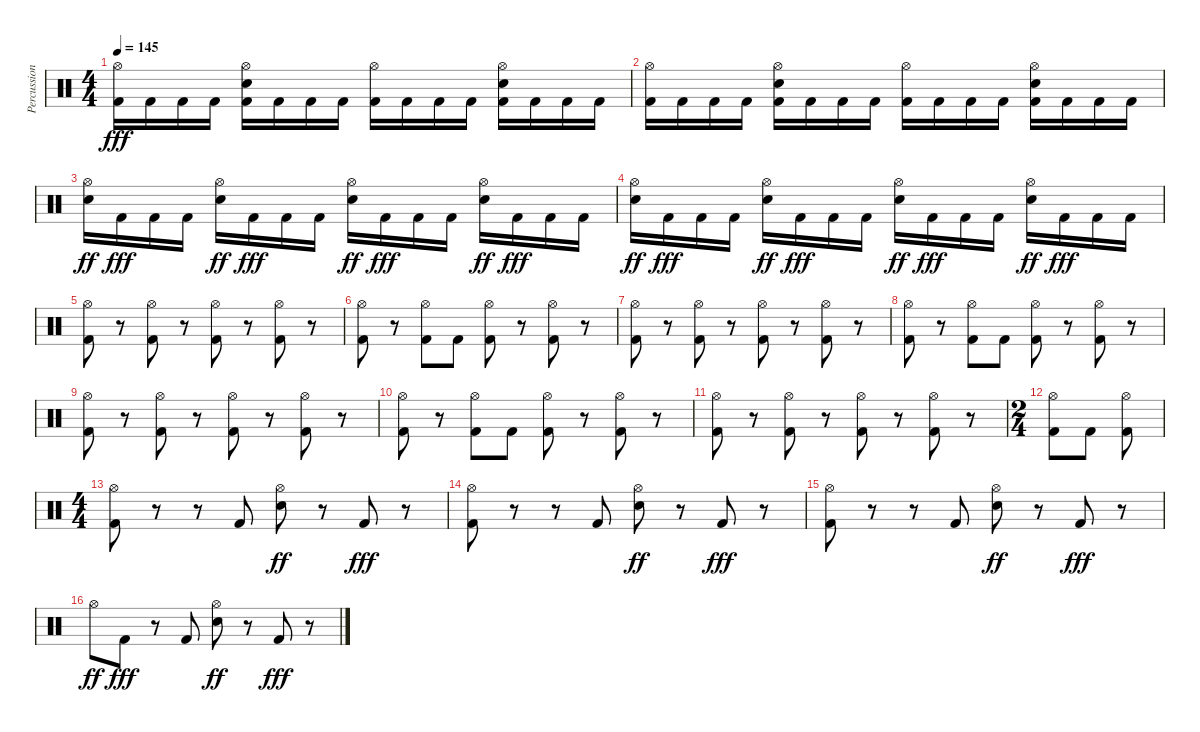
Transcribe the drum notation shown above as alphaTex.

\track ("Percussion" "Percussion") {instrument percussion}
\staff {score}
\articulation defaults
\ts (4 4)
\tempo 145
\clef neutral
\ks c
("Hi-Hat (open)" "Kick (hit) 2").16{dy fff} "Kick (hit) 2".16 "Kick (hit) 2".16 "Kick (hit) 2".16 ("Hi-Hat (open)" "Snare (hit) 2" "Kick (hit) 2").16 "Kick (hit) 2".16 "Kick (hit) 2".16 "Kick (hit) 2".16 ("Hi-Hat (open)" "Kick (hit) 2").16 "Kick (hit) 2".16 "Kick (hit) 2".16 "Kick (hit) 2".16 ("Hi-Hat (open)" "Snare (hit) 2" "Kick (hit) 2").16 "Kick (hit) 2".16 "Kick (hit) 2".16 "Kick (hit) 2".16 |
("Hi-Hat (open)" "Kick (hit) 2").16 "Kick (hit) 2".16 "Kick (hit) 2".16 "Kick (hit) 2".16 ("Hi-Hat (open)" "Snare (hit) 2" "Kick (hit) 2").16 "Kick (hit) 2".16 "Kick (hit) 2".16 "Kick (hit) 2".16 ("Hi-Hat (open)" "Kick (hit) 2").16 "Kick (hit) 2".16 "Kick (hit) 2".16 "Kick (hit) 2".16 ("Hi-Hat (open)" "Snare (hit) 2" "Kick (hit) 2").16 "Kick (hit) 2".16 "Kick (hit) 2".16 "Kick (hit) 2".16 |
("Hi-Hat (open)" "Snare (hit) 2").16{dy ff} "Kick (hit) 2".16{dy fff} "Kick (hit) 2".16 "Kick (hit) 2".16 ("Hi-Hat (open)" "Snare (hit) 2").16{dy ff} "Kick (hit) 2".16{dy fff} "Kick (hit) 2".16 "Kick (hit) 2".16 ("Hi-Hat (open)" "Snare (hit) 2").16{dy ff} "Kick (hit) 2".16{dy fff} "Kick (hit) 2".16 "Kick (hit) 2".16 ("Hi-Hat (open)" "Snare (hit) 2").16{dy ff} "Kick (hit) 2".16{dy fff} "Kick (hit) 2".16 "Kick (hit) 2".16 |
("Hi-Hat (open)" "Snare (hit) 2").16{dy ff} "Kick (hit) 2".16{dy fff} "Kick (hit) 2".16 "Kick (hit) 2".16 ("Hi-Hat (open)" "Snare (hit) 2").16{dy ff} "Kick (hit) 2".16{dy fff} "Kick (hit) 2".16 "Kick (hit) 2".16 ("Hi-Hat (open)" "Snare (hit) 2").16{dy ff} "Kick (hit) 2".16{dy fff} "Kick (hit) 2".16 "Kick (hit) 2".16 ("Hi-Hat (open)" "Snare (hit) 2").16{dy ff} "Kick (hit) 2".16{dy fff} "Kick (hit) 2".16 "Kick (hit) 2".16 |
("Hi-Hat (open)" "Kick (hit) 2").8 r.8 ("Hi-Hat (open)" "Kick (hit) 2").8 r.8 ("Hi-Hat (open)" "Kick (hit) 2").8 r.8 ("Hi-Hat (open)" "Kick (hit) 2").8 r.8 |
("Hi-Hat (open)" "Kick (hit) 2").8 r.8 ("Hi-Hat (open)" "Kick (hit) 2").8 "Kick (hit) 2".8 ("Hi-Hat (open)" "Kick (hit) 2").8 r.8 ("Hi-Hat (open)" "Kick (hit) 2").8 r.8 |
("Hi-Hat (open)" "Kick (hit) 2").8 r.8 ("Hi-Hat (open)" "Kick (hit) 2").8 r.8 ("Hi-Hat (open)" "Kick (hit) 2").8 r.8 ("Hi-Hat (open)" "Kick (hit) 2").8 r.8 |
("Hi-Hat (open)" "Kick (hit) 2").8 r.8 ("Hi-Hat (open)" "Kick (hit) 2").8 "Kick (hit) 2".8 ("Hi-Hat (open)" "Kick (hit) 2").8 r.8 ("Hi-Hat (open)" "Kick (hit) 2").8 r.8 |
("Hi-Hat (open)" "Kick (hit) 2").8 r.8 ("Hi-Hat (open)" "Kick (hit) 2").8 r.8 ("Hi-Hat (open)" "Kick (hit) 2").8 r.8 ("Hi-Hat (open)" "Kick (hit) 2").8 r.8 |
("Hi-Hat (open)" "Kick (hit) 2").8 r.8 ("Hi-Hat (open)" "Kick (hit) 2").8 "Kick (hit) 2".8 ("Hi-Hat (open)" "Kick (hit) 2").8 r.8 ("Hi-Hat (open)" "Kick (hit) 2").8 r.8 |
("Hi-Hat (open)" "Kick (hit) 2").8 r.8 ("Hi-Hat (open)" "Kick (hit) 2").8 r.8 ("Hi-Hat (open)" "Kick (hit) 2").8 r.8 ("Hi-Hat (open)" "Kick (hit) 2").8 r.8 |
\ts (2 4)
("Hi-Hat (open)" "Kick (hit) 2").8 "Kick (hit) 2".8 ("Hi-Hat (open)" "Kick (hit) 2").8 |
\ts (4 4)
("Hi-Hat (open)" "Kick (hit) 2").8 r.8 r.8 "Kick (hit) 2".8 ("Hi-Hat (open)" "Snare (hit) 2").8{dy ff} r.8 "Kick (hit) 2".8{dy fff} r.8 |
("Hi-Hat (open)" "Kick (hit) 2").8 r.8 r.8 "Kick (hit) 2".8 ("Hi-Hat (open)" "Snare (hit) 2").8{dy ff} r.8 "Kick (hit) 2".8{dy fff} r.8 |
("Hi-Hat (open)" "Kick (hit) 2").8 r.8 r.8 "Kick (hit) 2".8 ("Hi-Hat (open)" "Snare (hit) 2").8{dy ff} r.8 "Kick (hit) 2".8{dy fff} r.8 |
"Hi-Hat (open)".8{dy ff} "Kick (hit) 2".8{dy fff} r.8 "Kick (hit) 2".8 ("Hi-Hat (open)" "Snare (hit) 2").8{dy ff} r.8 "Kick (hit) 2".8{dy fff} r.8
